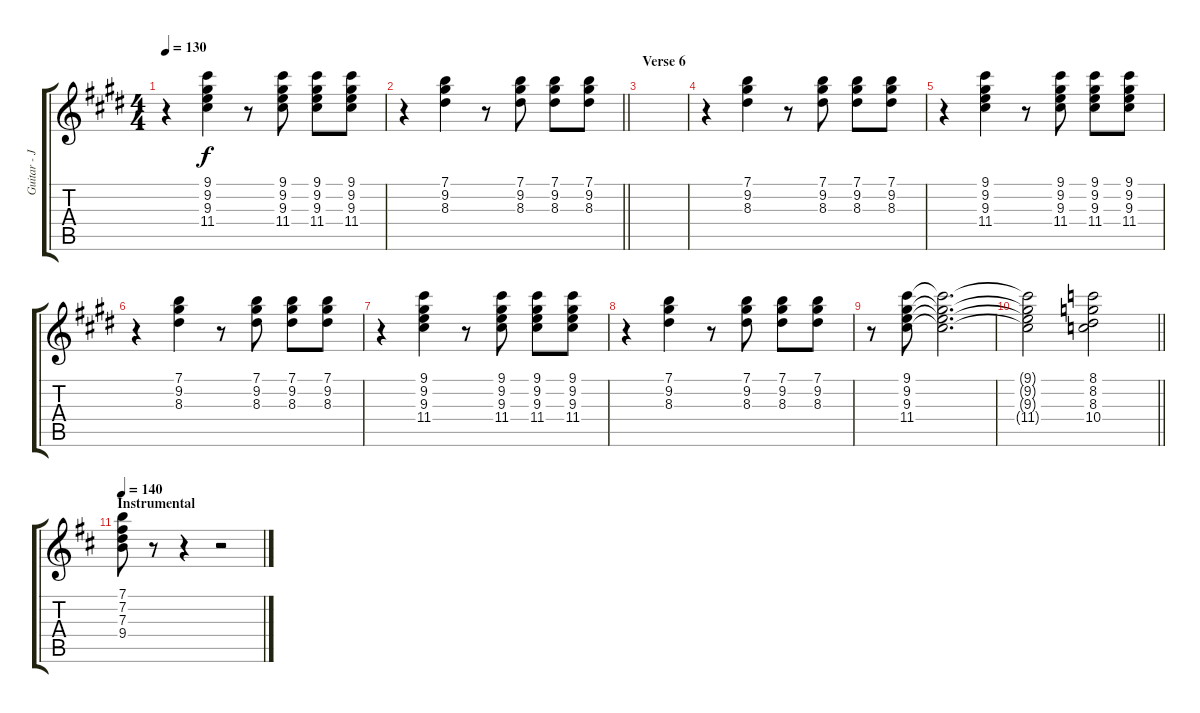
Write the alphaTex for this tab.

\track ("Guitar - Jamie Cook" "Guitar - J") {instrument overdrivenguitar}
\staff {score tabs}
\tuning (E4 B3 G3 D3 A2 E2) {hide}
\ts (4 4)
\tempo 130
\clef g2
\ks e
r.4{dy f} (9.1 9.2 9.3 11.4).4 r.8 (9.1 9.2 9.3 11.4).8 (9.1 9.2 9.3 11.4).8 (9.1 9.2 9.3 11.4).8 |
\barLineRight lightlight
r.4 (7.1 9.2 8.3).4 r.8 (7.1 9.2 8.3).8 (7.1 9.2 8.3).8 (7.1 9.2 8.3).8 |
\section ("" "Verse 6")
|
r.4 (7.1 9.2 8.3).4 r.8 (7.1 9.2 8.3).8 (7.1 9.2 8.3).8 (7.1 9.2 8.3).8 |
r.4 (9.1 9.2 9.3 11.4).4 r.8 (9.1 9.2 9.3 11.4).8 (9.1 9.2 9.3 11.4).8 (9.1 9.2 9.3 11.4).8 |
r.4 (7.1 9.2 8.3).4 r.8 (7.1 9.2 8.3).8 (7.1 9.2 8.3).8 (7.1 9.2 8.3).8 |
r.4 (9.1 9.2 9.3 11.4).4 r.8 (9.1 9.2 9.3 11.4).8 (9.1 9.2 9.3 11.4).8 (9.1 9.2 9.3 11.4).8 |
r.4 (7.1 9.2 8.3).4 r.8 (7.1 9.2 8.3).8 (7.1 9.2 8.3).8 (7.1 9.2 8.3).8 |
r.8 (9.1 9.2 9.3 11.4).8 (9.1{t} 9.2{t} 9.3{t} 11.4{t}).2{d} |
\barLineRight lightlight
(9.1{t} 9.2{t} 9.3{t} 11.4{t}).2 (8.1 8.2 8.3 10.4).2 |
\section ("" "Instrumental")
\tempo 140
\ks d
(7.1 7.2 7.3 9.4).8 r.8 r.4 r.2
